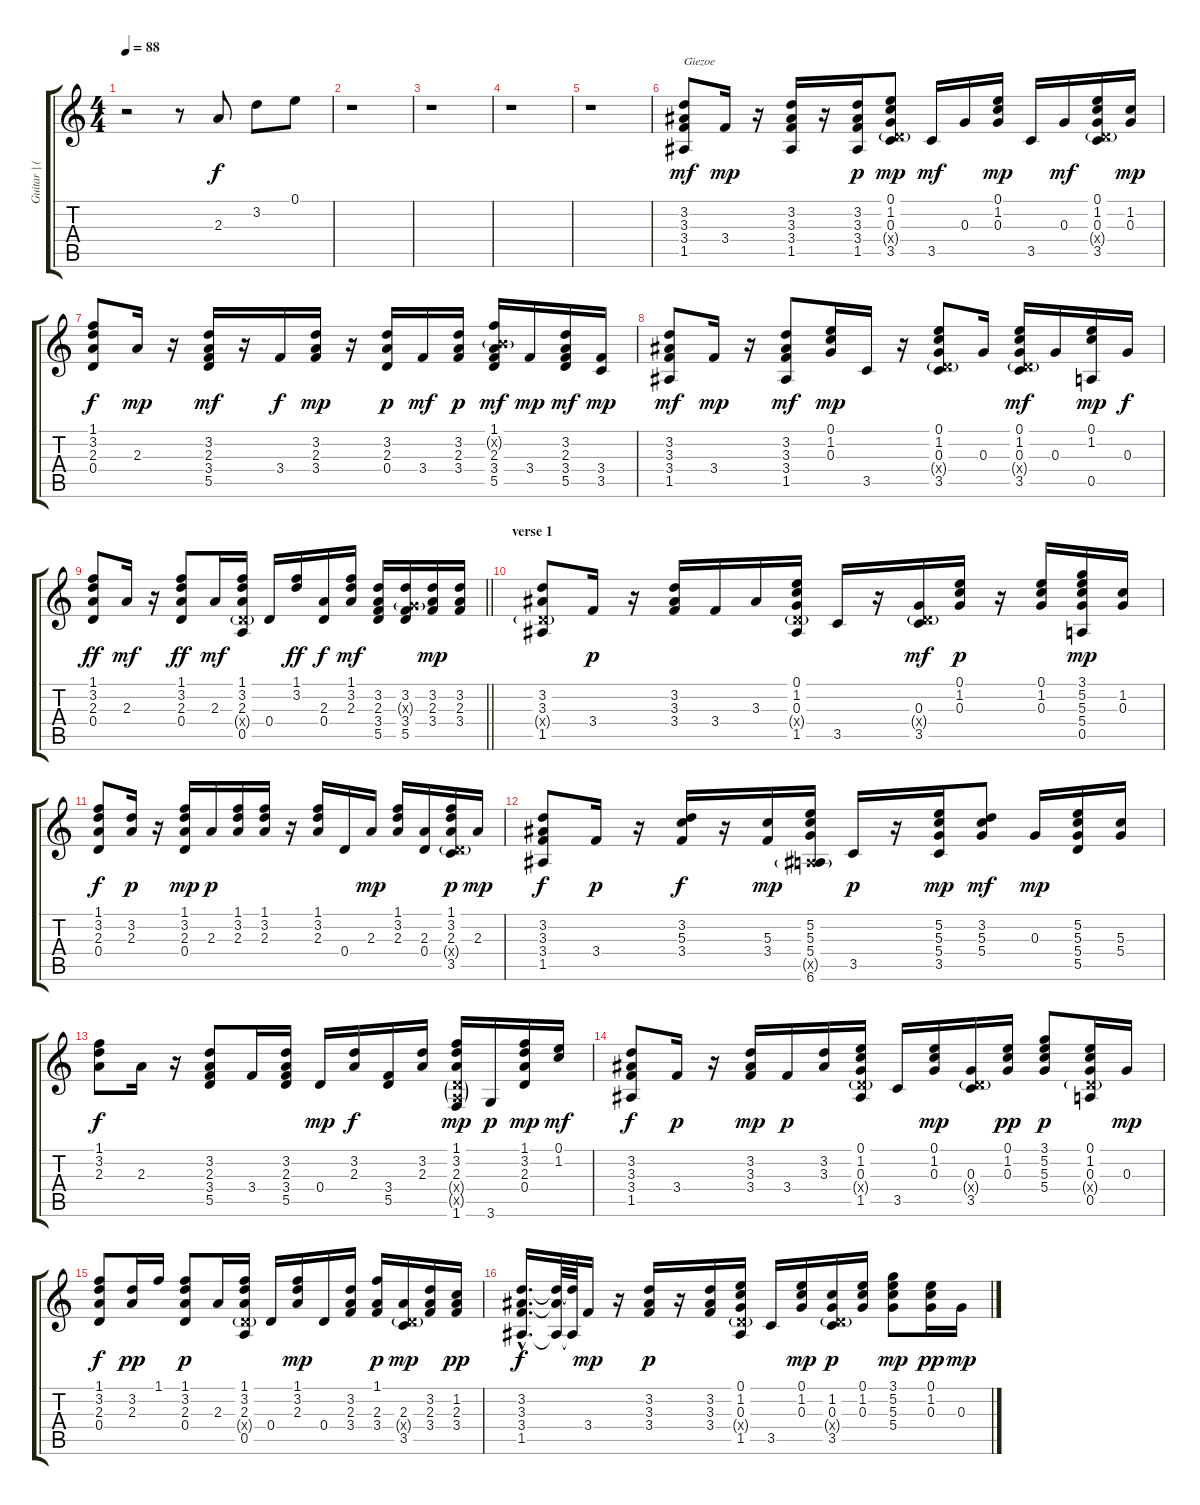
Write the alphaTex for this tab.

\track ("Guitar | (chords)" "Guitar | (") {instrument acousticguitarsteel}
\staff {score tabs}
\tuning (E4 B3 G3 D3 A2 E2) {hide}
\ts (4 4)
\tempo 88
\clef g2
\ks c
r.2{dy f instrument acousticguitarsteel} r.8 2.3.8 3.2.8 0.1.8 |
r.1 |
r.1 |
r.1 |
r.1 |
(3.2 3.3 3.4 1.5).8{txt "Giezoe" dy mf} 3.4.16{dy mp} r.16 (3.2 3.3 3.4 1.5).16 r.16 (3.2 3.3 3.4 1.5).16{dy p} (0.1 1.2 0.3 0.4{g x} 3.5).8{dy mp} 3.5.16{dy mf} 0.3.16 (0.1 1.2 0.3).16{dy mp} 3.5.16 0.3.16{dy mf} (0.1 1.2 0.3 0.4{g x} 3.5).16 (1.2 0.3).16{dy mp} |
(1.1 3.2 2.3 0.4).8{dy f} 2.3.16{dy mp} r.16 (3.2 2.3 3.4 5.5).16{dy mf} r.16 3.4.16{dy f} (3.2 2.3 3.4).16{dy mp} r.16 (3.2 2.3 0.4).16{dy p} 3.4.16{dy mf} (3.2 2.3 3.4).16{dy p} (1.1 0.2{g x} 2.3 3.4 5.5).16{dy mf} 3.4.16{dy mp} (3.2 2.3 3.4 5.5).16{dy mf} (3.4 3.5).16{dy mp} |
(3.2 3.3 3.4 1.5).8{dy mf} 3.4.16{dy mp} r.16 (3.2 3.3 3.4 1.5).8{dy mf} (0.1 1.2 0.3).16{dy mp} 3.5.16 r.16 (0.1 1.2 0.3 0.4{g x} 3.5).8 0.3.16 (0.1 1.2 0.3 0.4{g x} 3.5).16{dy mf} 0.3.16 (0.1 1.2 0.5).16{dy mp} 0.3.16{dy f} |
\barLineRight lightlight
(1.1 3.2 2.3 0.4).8{dy ff} 2.3.16{dy mf} r.16 (1.1 3.2 2.3 0.4).8{dy ff} 2.3.16{dy mf} (1.1 3.2 2.3 0.4{g x} 0.5).16 0.4.16 (1.1 3.2).16{dy ff} (2.3 0.4).16{dy f} (1.1 3.2 2.3).16{dy mf} (3.2 2.3 3.4 5.5).16 (3.2 0.3{g x} 3.4 5.5).16 (3.2 2.3 3.4).16{dy mp} (3.2 2.3 3.4).16 |
\section ("" "verse 1")
(3.2 3.3 0.4{g x} 1.5).8 3.4.16{dy p} r.16 (3.2 3.3 3.4).16 3.4.16 3.3.16 (0.1 1.2 0.3 0.4{g x} 1.5).16 3.5.16 r.16 (0.3 0.4{g x} 3.5).16{dy mf} (0.1 1.2 0.3).16{dy p} r.16 (0.1 1.2 0.3).16 (3.1 5.2 5.3 5.4 0.5).16{dy mp} (1.2 0.3).16 |
(1.1 3.2 2.3 0.4).8{dy f} (3.2 2.3).16{dy p} r.16 (1.1 3.2 2.3 0.4).16{dy mp} 2.3.16{dy p} (1.1 3.2 2.3).16 (1.1 3.2 2.3).16 r.16 (1.1 3.2 2.3).16 0.4.16 2.3.16{dy mp} (1.1 3.2 2.3).16 (2.3 0.4).16 (1.1 3.2 2.3 0.4{g x} 3.5).16{dy p} 2.3.16{dy mp} |
(3.2 3.3 3.4 1.5).8{dy f} 3.4.16{dy p} r.16 (3.2 5.3 3.4).16{dy f} r.16 (5.3 3.4).16{dy mp} (5.2 5.3 5.4 0.5{g x} 6.6).16 3.5.16{dy p} r.16 (5.2 5.3 5.4 3.5).16{dy mp} (3.2 5.3 5.4).8{dy mf} 0.3.16{dy mp} (5.2 5.3 5.4 5.5).16 (5.3 5.4).16 |
(1.1 3.2 2.3).8{dy f} 2.3.16 r.16 (3.2 2.3 3.4 5.5).8 3.4.16 (3.2 2.3 3.4 5.5).16 0.4.16{dy mp} (3.2 2.3).16{dy f} (3.4 5.5).16 (3.2 2.3).16 (1.1 3.2 2.3 0.4{g x} 0.5{g x} 1.6).16{dy mp} 3.6.16{dy p} (1.1 3.2 2.3 0.4).16{dy mp} (0.1 1.2).16{dy mf} |
(3.2 3.3 3.4 1.5).8{dy f} 3.4.16{dy p} r.16 (3.2 3.3 3.4).16{dy mp} 3.4.16{dy p} (3.2 3.3).16 (0.1 1.2 0.3 0.4{g x} 1.5).16 3.5.16 (0.1 1.2 0.3).16{dy mp} (0.3 0.4{g x} 3.5).16 (0.1 1.2 0.3).16{dy pp} (3.1 5.2 5.3 5.4).8{dy p} (0.1 1.2 0.3 0.4{g x} 0.5).16 0.3.16{dy mp} |
(1.1 3.2 2.3 0.4).8{dy f} (3.2 2.3).16{dy pp} 1.1.16 (1.1 3.2 2.3 0.4).8{dy p} 2.3.16 (1.1 3.2 2.3 0.4{g x} 0.5).16 0.4.16 (1.1 3.2 2.3).16{dy mp} 0.4.16 (3.2 2.3 3.4).16 (1.1 2.3 3.4).16{dy p} (2.3 0.4{g x} 3.5).16{dy mp} (3.2 2.3 3.4).16 (1.2 2.3 3.4).16{dy pp} |
(3.2{hac} 3.3{hac} 3.4{hac} 1.5{hac}).16{d dy f} (3.2{t} 3.3{t} 1.5{t}).64 (3.2{t} 1.5{t}).64 3.4.16{dy mp} r.16 (3.2 3.3 3.4).16{dy p} r.16 (3.2 3.3 3.4).16 (0.1 1.2 0.3 0.4{g x} 1.5).16 3.5.16 (0.1 1.2 0.3).16{dy mp} (1.2 0.3 0.4{g x} 3.5).16{dy p} (0.1 1.2 0.3).16 (3.1 5.2 5.3 5.4).8{dy mp} (0.1 1.2 0.3).16{dy pp} 0.3.16{dy mp}
